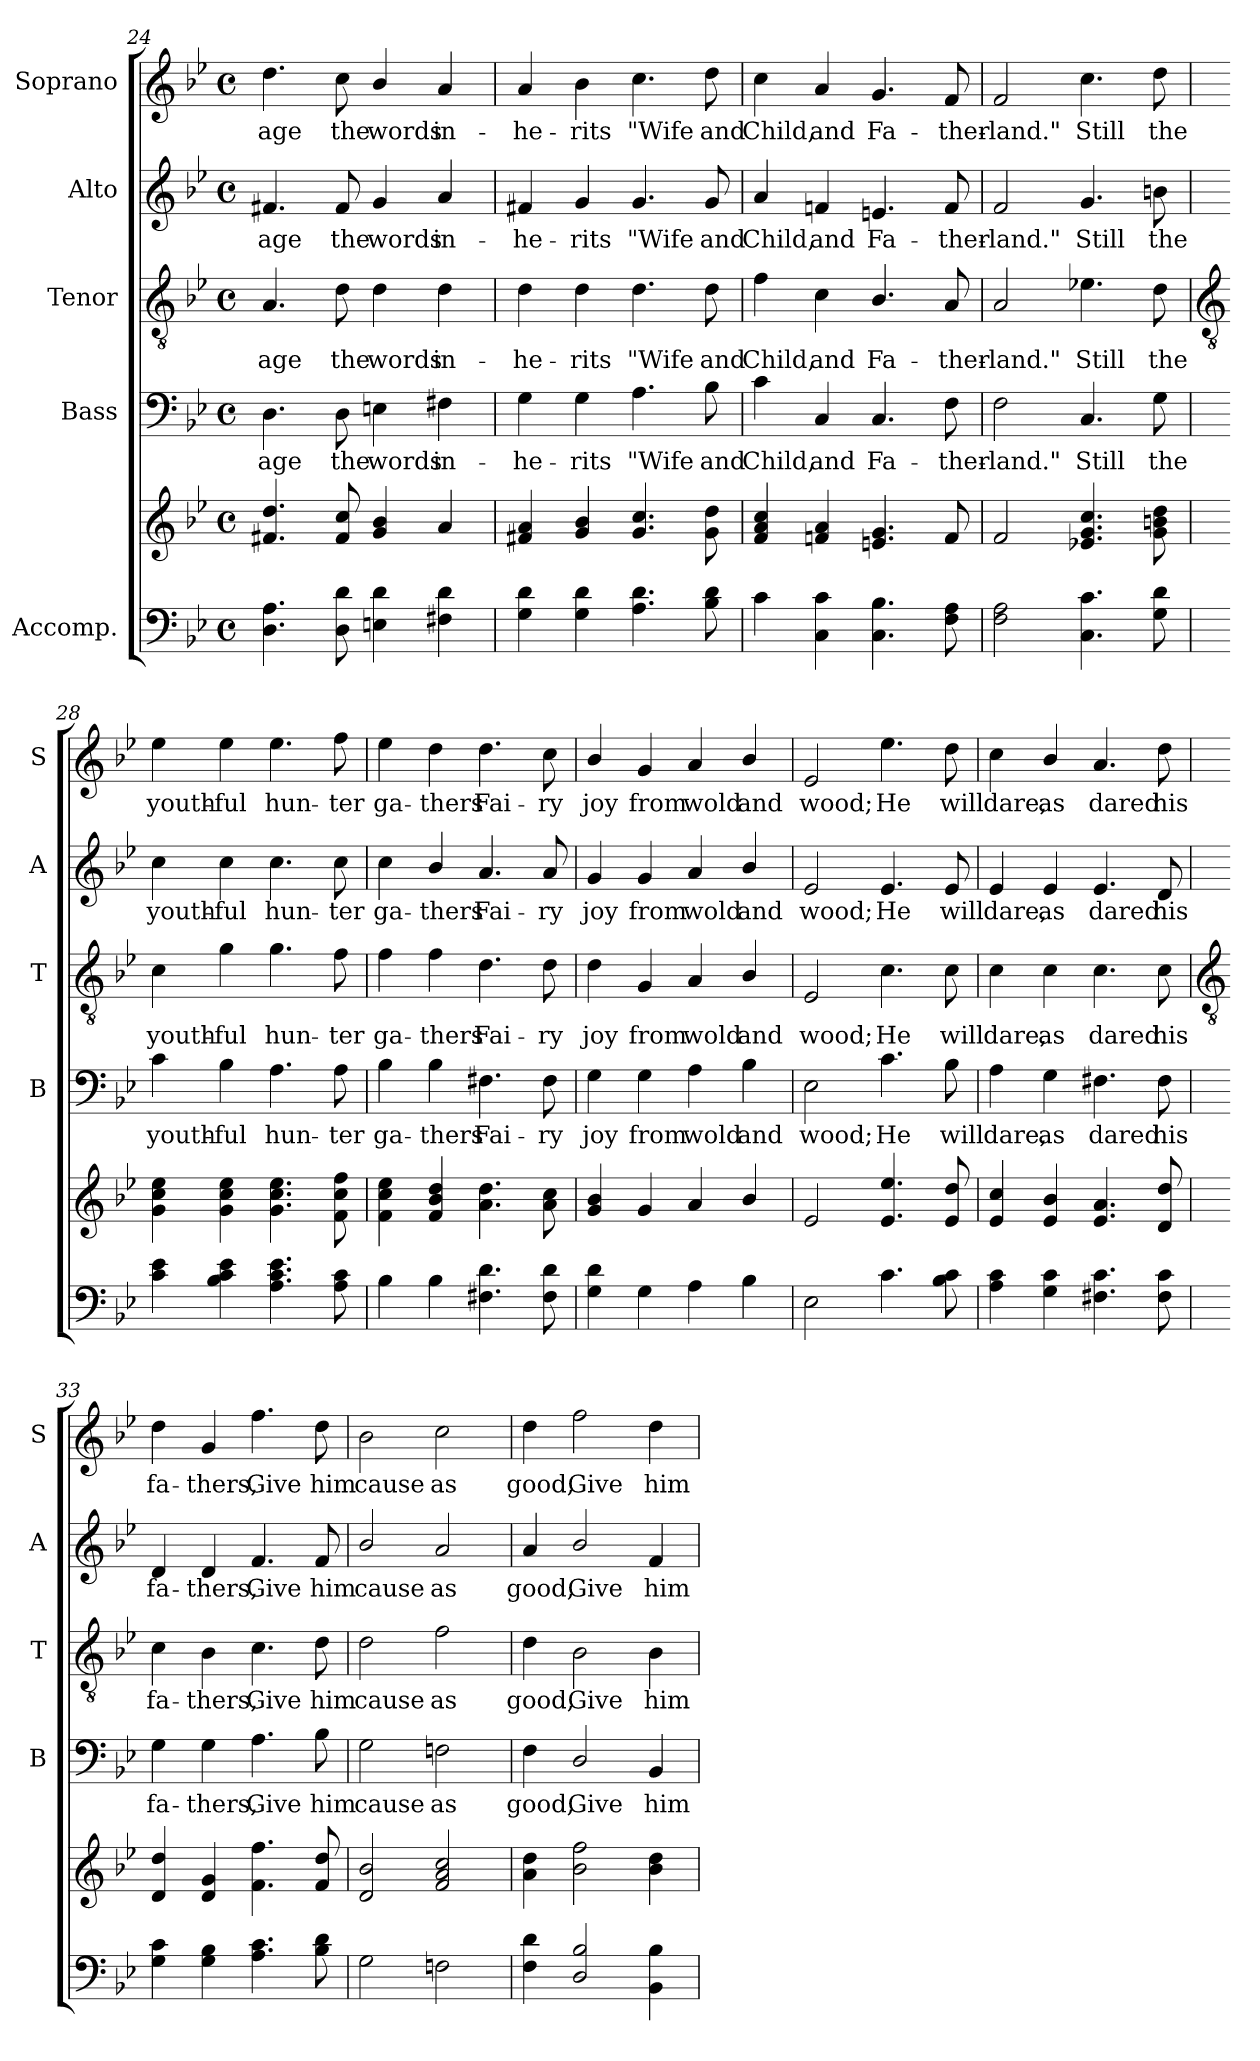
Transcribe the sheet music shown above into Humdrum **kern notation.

**kern	**kern	**kern	**text	**kern	**text	**kern	**text	**kern	**text
*part5	*part5	*part4	*part4	*part3	*part3	*part2	*part2	*part1	*part1
*staff6	*staff5	*staff4	*staff4	*staff3	*staff3	*staff2	*staff2	*staff1	*staff1
*I"Accomp.	*	*I"Bass	*	*I"Tenor	*	*I"Alto	*	*I"Soprano	*
*	*	*I'B	*	*I'T	*	*I'A	*	*I'S	*
*clefF4	*clefG2	*clefF4	*	*clefGv2	*	*clefG2	*	*clefG2	*
*k[b-e-]	*k[b-e-]	*k[b-e-]	*	*k[b-e-]	*	*k[b-e-]	*	*k[b-e-]	*
*B-:	*B-:	*B-:	*	*B-:	*	*B-:	*	*B-:	*
*M4/4	*M4/4	*M4/4	*	*M4/4	*	*M4/4	*	*M4/4	*
*met(c)	*met(c)	*met(c)	*	*met(c)	*	*met(c)	*	*met(c)	*
=24	=24	=24	=24	=24	=24	=24	=24	=24	=24
!	!	!	!LO:LY:b	!	!LO:LY:b	!	!LO:LY:b	!	!LO:LY:b
4.D 4.A	4.f#X 4.dd	4.D	age	4.A	age	4.f#X	age	4.dd	age
!	!	!	!LO:LY:b	!	!LO:LY:b	!	!LO:LY:b	!	!LO:LY:b
8D 8d	8f# 8cc	8D	the	8d	the	8f#	the	8cc	the
!	!	!	!LO:LY:b	!	!LO:LY:b	!	!LO:LY:b	!	!LO:LY:b
4En 4d	4g/ 4b-/	4En	words	4d	words	4g	words	4b-/	words
!	!	!	!LO:LY:b	!	!LO:LY:b	!	!LO:LY:b	!	!LO:LY:b
4F#X 4d	4a	4F#X	in-	4d	in-	4a	in-	4a	in-
=25	=25	=25	=25	=25	=25	=25	=25	=25	=25
!	!	!	!LO:LY:b	!	!LO:LY:b	!	!LO:LY:b	!	!LO:LY:b
4G 4d	4f#X 4a	4G	-he-	4d	-he-	4f#X	-he-	4a	-he-
!	!	!	!LO:LY:b	!	!LO:LY:b	!	!LO:LY:b	!	!LO:LY:b
4G 4d	4g 4b-	4G	-rits	4d	-rits	4g	-rits	4b-	-rits
!	!	!	!LO:LY:b	!	!LO:LY:b	!	!LO:LY:b	!	!LO:LY:b
4.A 4.d	4.g 4.cc	4.A	"Wife	4.d	"Wife	4.g	"Wife	4.cc	"Wife
!	!	!	!LO:LY:b	!	!LO:LY:b	!	!LO:LY:b	!	!LO:LY:b
8B- 8d	8g 8dd	8B-	and	8d	and	8g	and	8dd	and
=26	=26	=26	=26	=26	=26	=26	=26	=26	=26
!	!	!	!LO:LY:b	!	!LO:LY:b	!	!LO:LY:b	!	!LO:LY:b
4c	4f 4a 4cc	4c	Child,	4f	Child,	4a	Child,	4cc	Child,
!	!	!	!LO:LY:b	!	!LO:LY:b	!	!LO:LY:b	!	!LO:LY:b
4C 4c	4fn 4a	4C	and	4c	and	4fn	and	4a	and
!	!	!	!LO:LY:b	!	!LO:LY:b	!	!LO:LY:b	!	!LO:LY:b
4.C 4.B-	4.en 4.g	4.C	Fa-	4.B-/	Fa-	4.en	Fa-	4.g	Fa-
!	!	!	!LO:LY:b	!	!LO:LY:b	!	!LO:LY:b	!	!LO:LY:b
8F 8A	8f	8F	-ther-	8A	-ther-	8f	-ther-	8f	-ther-
=27	=27	=27	=27	=27	=27	=27	=27	=27	=27
!	!	!	!LO:LY:b	!	!LO:LY:b	!	!LO:LY:b	!	!LO:LY:b
2F 2A	2f	2F	-land."	2A	-land."	2f	-land."	2f	-land."
!	!	!	!LO:LY:b	!	!LO:LY:b	!	!LO:LY:b	!	!LO:LY:b
4.C 4.c	4.e-X 4.g 4.cc	4.C	Still	4.e-X	Still	4.g	Still	4.cc	Still
!	!	!	!LO:LY:b	!	!LO:LY:b	!	!LO:LY:b	!	!LO:LY:b
8G 8d	8g 8bn 8dd	8G	the	8d	the	8bn	the	8dd	the
!!LO:LB:g=z
=28	=28	=28	=28	=28	=28	=28	=28	=28	=28
*	*	*	*	*clefGv2	*	*	*	*	*
!	!	!	!LO:LY:b	!	!LO:LY:b	!	!LO:LY:b	!	!LO:LY:b
4c 4e-	4g 4cc 4ee-	4c	youth-	4c	youth-	4cc	youth-	4ee-	youth-
!	!	!	!LO:LY:b	!	!LO:LY:b	!	!LO:LY:b	!	!LO:LY:b
4B- 4c 4e-	4g 4cc 4ee-	4B-	-ful	4g	-ful	4cc	-ful	4ee-	-ful
!	!	!	!LO:LY:b	!	!LO:LY:b	!	!LO:LY:b	!	!LO:LY:b
4.A 4.c 4.e-	4.g 4.cc 4.ee-	4.A	hun-	4.g	hun-	4.cc	hun-	4.ee-	hun-
!	!	!	!LO:LY:b	!	!LO:LY:b	!	!LO:LY:b	!	!LO:LY:b
8A 8c	8f 8cc 8ff	8A	-ter	8f	-ter	8cc	-ter	8ff	-ter
=29	=29	=29	=29	=29	=29	=29	=29	=29	=29
!	!	!	!LO:LY:b	!	!LO:LY:b	!	!LO:LY:b	!	!LO:LY:b
4B-	4f 4cc 4ee-	4B-	ga-	4f	ga-	4cc	ga-	4ee-	ga-
!	!	!	!LO:LY:b	!	!LO:LY:b	!	!LO:LY:b	!	!LO:LY:b
4B-	4f 4b- 4dd	4B-	-thers	4f	-thers	4b-/	-thers	4dd	-thers
!	!	!	!LO:LY:b	!	!LO:LY:b	!	!LO:LY:b	!	!LO:LY:b
4.F#X 4.d	4.a 4.dd	4.F#X	Fai-	4.d	Fai-	4.a	Fai-	4.dd	Fai-
!	!	!	!LO:LY:b	!	!LO:LY:b	!	!LO:LY:b	!	!LO:LY:b
8F# 8d	8a 8cc	8F#	-ry	8d	-ry	8a	-ry	8cc	-ry
=30	=30	=30	=30	=30	=30	=30	=30	=30	=30
!	!	!	!LO:LY:b	!	!LO:LY:b	!	!LO:LY:b	!	!LO:LY:b
4G 4d	4g/ 4b-/	4G	joy	4d	joy	4g	joy	4b-/	joy
!	!	!	!LO:LY:b	!	!LO:LY:b	!	!LO:LY:b	!	!LO:LY:b
4G	4g	4G	from	4G	from	4g	from	4g	from
!	!	!	!LO:LY:b	!	!LO:LY:b	!	!LO:LY:b	!	!LO:LY:b
4A	4a	4A	wold	4A	wold	4a	wold	4a	wold
!	!	!	!LO:LY:b	!	!LO:LY:b	!	!LO:LY:b	!	!LO:LY:b
4B-	4b-/	4B-	and	4B-/	and	4b-/	and	4b-/	and
=31	=31	=31	=31	=31	=31	=31	=31	=31	=31
!	!	!	!LO:LY:b	!	!LO:LY:b	!	!LO:LY:b	!	!LO:LY:b
2E-	2e-	2E-	wood;	2E-	wood;	2e-	wood;	2e-	wood;
!	!	!	!LO:LY:b	!	!LO:LY:b	!	!LO:LY:b	!	!LO:LY:b
4.c	4.e- 4.ee-	4.c	He	4.c	He	4.e-	He	4.ee-	He
!	!	!	!LO:LY:b	!	!LO:LY:b	!	!LO:LY:b	!	!LO:LY:b
8B- 8c	8e- 8dd	8B-	will	8c	will	8e-	will	8dd	will
=32	=32	=32	=32	=32	=32	=32	=32	=32	=32
!	!	!	!LO:LY:b	!	!LO:LY:b	!	!LO:LY:b	!	!LO:LY:b
4A 4c	4e- 4cc	4A	dare,	4c	dare,	4e-	dare,	4cc	dare,
!	!	!	!LO:LY:b	!	!LO:LY:b	!	!LO:LY:b	!	!LO:LY:b
4G 4c	4e-/ 4b-/	4G	as	4c	as	4e-	as	4b-/	as
!	!	!	!LO:LY:b	!	!LO:LY:b	!	!LO:LY:b	!	!LO:LY:b
4.F#X 4.c	4.e- 4.a	4.F#X	dared	4.c	dared	4.e-	dared	4.a	dared
!	!	!	!LO:LY:b	!	!LO:LY:b	!	!LO:LY:b	!	!LO:LY:b
8F# 8c	8d 8dd	8F#	his	8c	his	8d	his	8dd	his
!!LO:LB:g=z
=33	=33	=33	=33	=33	=33	=33	=33	=33	=33
*	*	*	*	*clefGv2	*	*	*	*	*
!	!	!	!LO:LY:b	!	!LO:LY:b	!	!LO:LY:b	!	!LO:LY:b
4G 4c	4d 4dd	4G	fa-	4c	fa-	4d	fa-	4dd	fa-
!	!	!	!LO:LY:b	!	!LO:LY:b	!	!LO:LY:b	!	!LO:LY:b
4G 4B-	4d 4g	4G	-thers,	4B-	-thers,	4d	-thers,	4g	-thers,
!	!	!	!LO:LY:b	!	!LO:LY:b	!	!LO:LY:b	!	!LO:LY:b
4.A 4.c	4.f 4.ff	4.A	Give	4.c	Give	4.f	Give	4.ff	Give
!	!	!	!LO:LY:b	!	!LO:LY:b	!	!LO:LY:b	!	!LO:LY:b
8B- 8d	8f 8dd	8B-	him	8d	him	8f	him	8dd	him
=34	=34	=34	=34	=34	=34	=34	=34	=34	=34
!	!	!	!LO:LY:b	!	!LO:LY:b	!	!LO:LY:b	!	!LO:LY:b
2G	2d 2b-	2G	cause	2d	cause	2b-/	cause	2b-	cause
!	!	!	!LO:LY:b	!	!LO:LY:b	!	!LO:LY:b	!	!LO:LY:b
2Fn	2f 2a 2cc	2Fn	as	2f	as	2a	as	2cc	as
=35	=35	=35	=35	=35	=35	=35	=35	=35	=35
!	!	!	!LO:LY:b	!	!LO:LY:b	!	!LO:LY:b	!	!LO:LY:b
4F 4d	4a 4dd	4F	good,	4d	good,	4a	good,	4dd	good,
!	!	!	!LO:LY:b	!	!LO:LY:b	!	!LO:LY:b	!	!LO:LY:b
2D/ 2B-/	2b- 2ff	2D/	Give	2B-	Give	2b-/	Give	2ff	Give
!	!	!	!LO:LY:b	!	!LO:LY:b	!	!LO:LY:b	!	!LO:LY:b
4BB- 4B-	4b- 4dd	4BB-	him	4B-	him	4f	him	4dd	him
=	=	=	=	=	=	=	=	=	=
*-	*-	*-	*-	*-	*-	*-	*-	*-	*-
